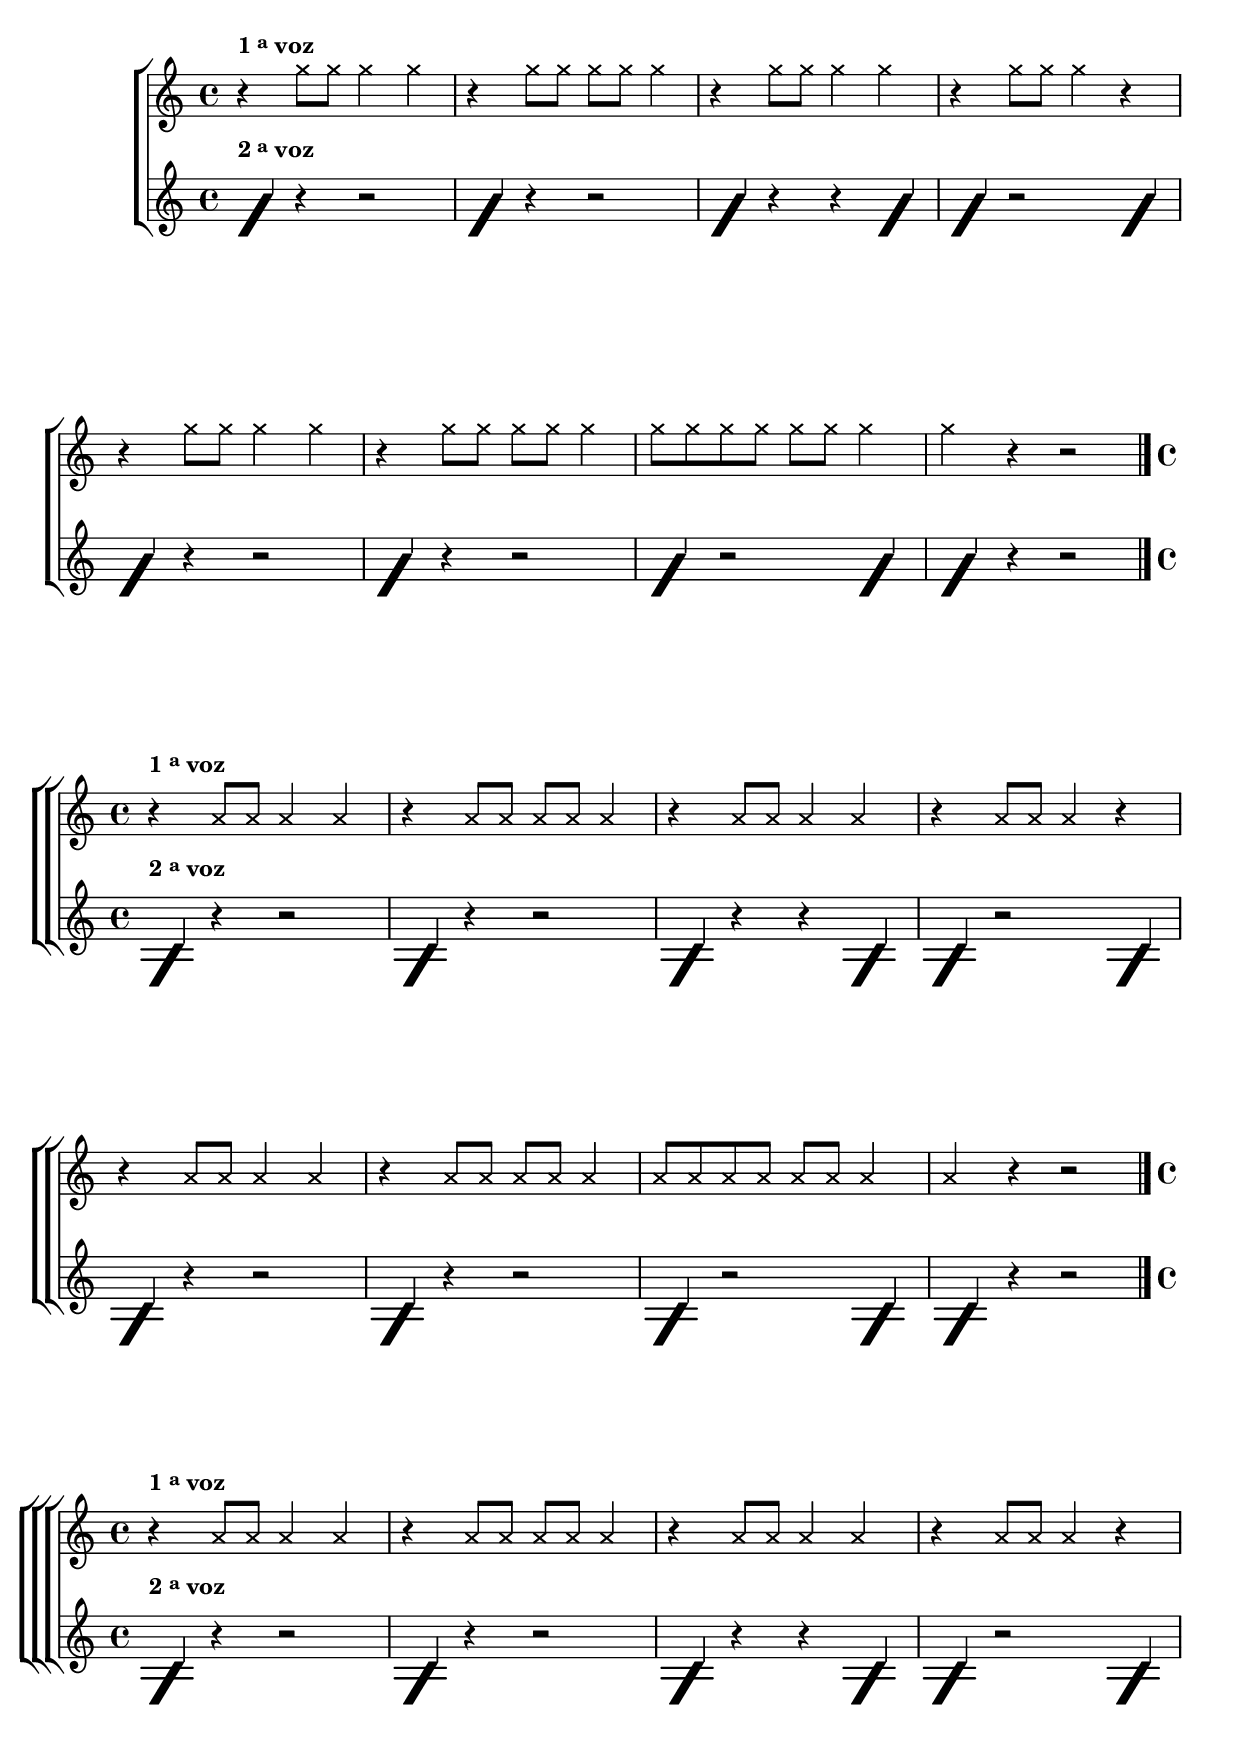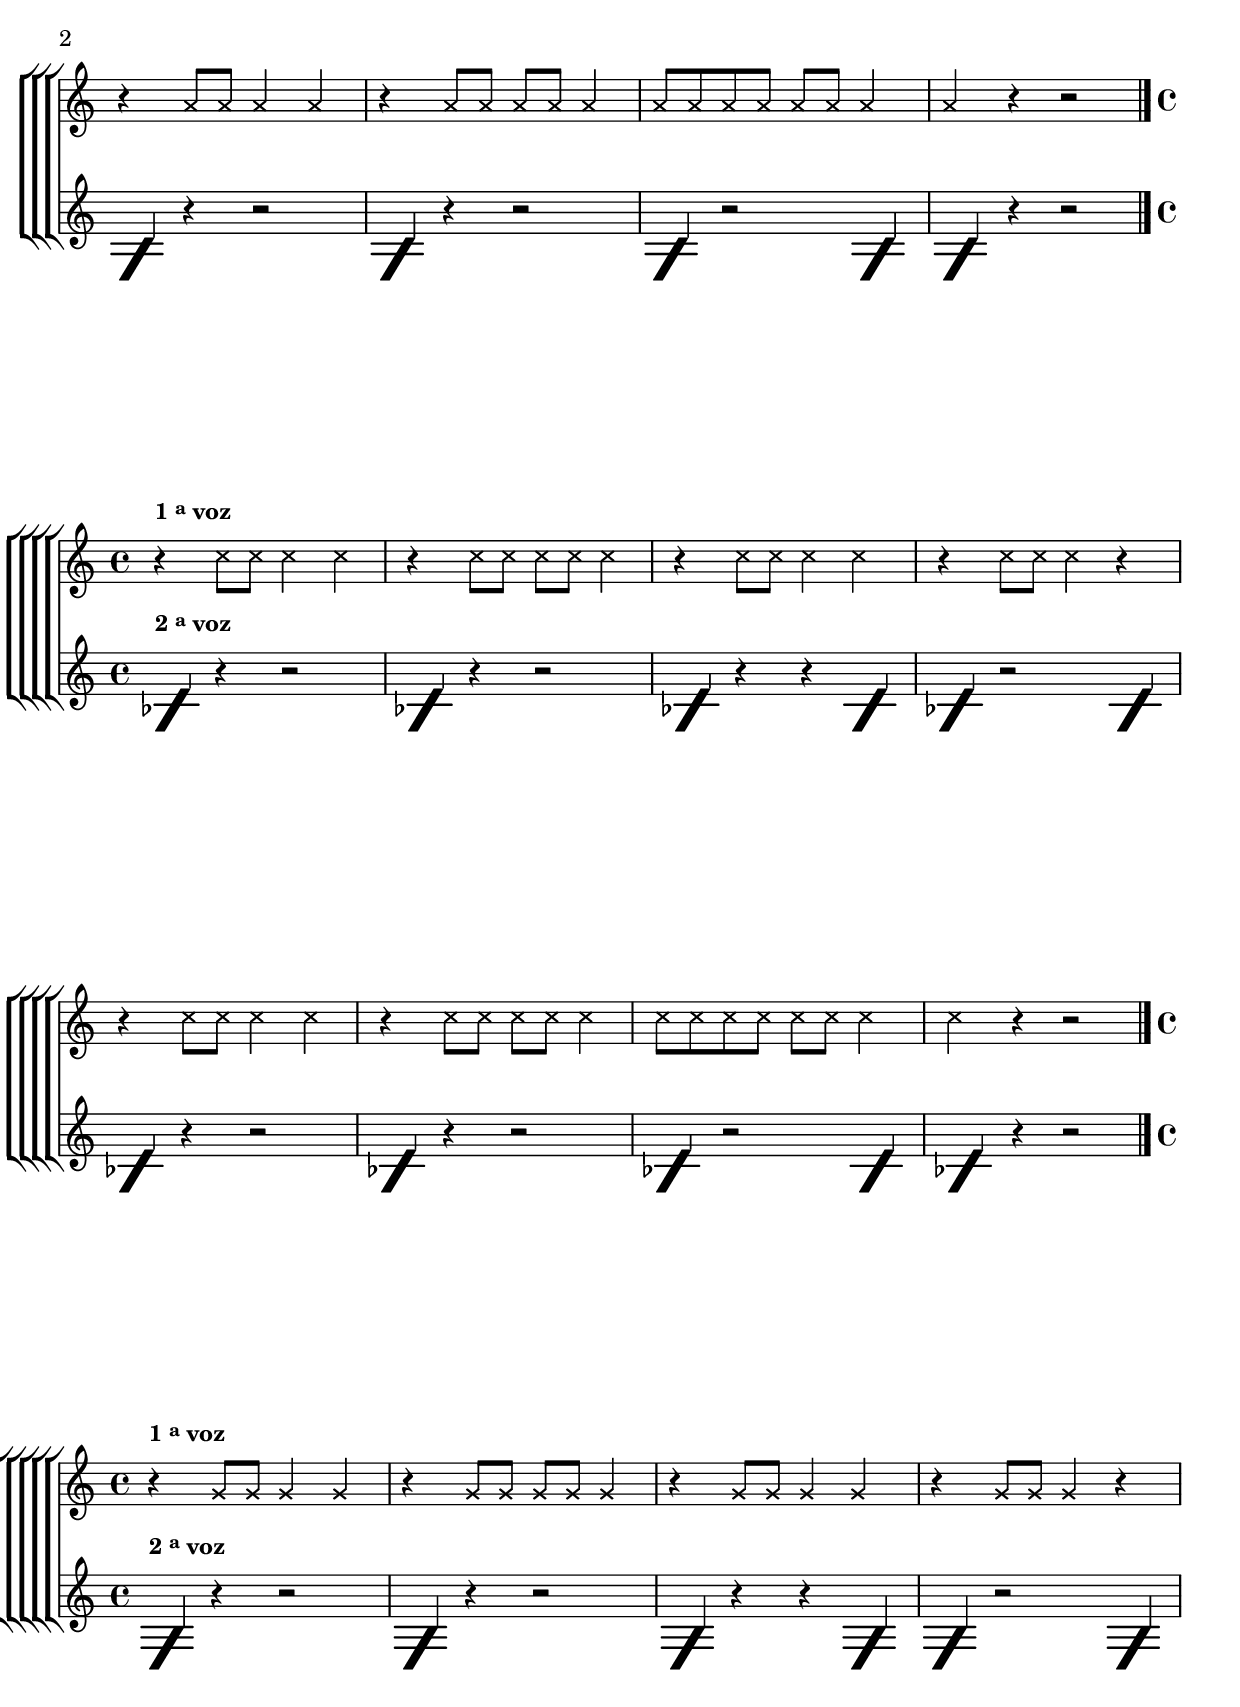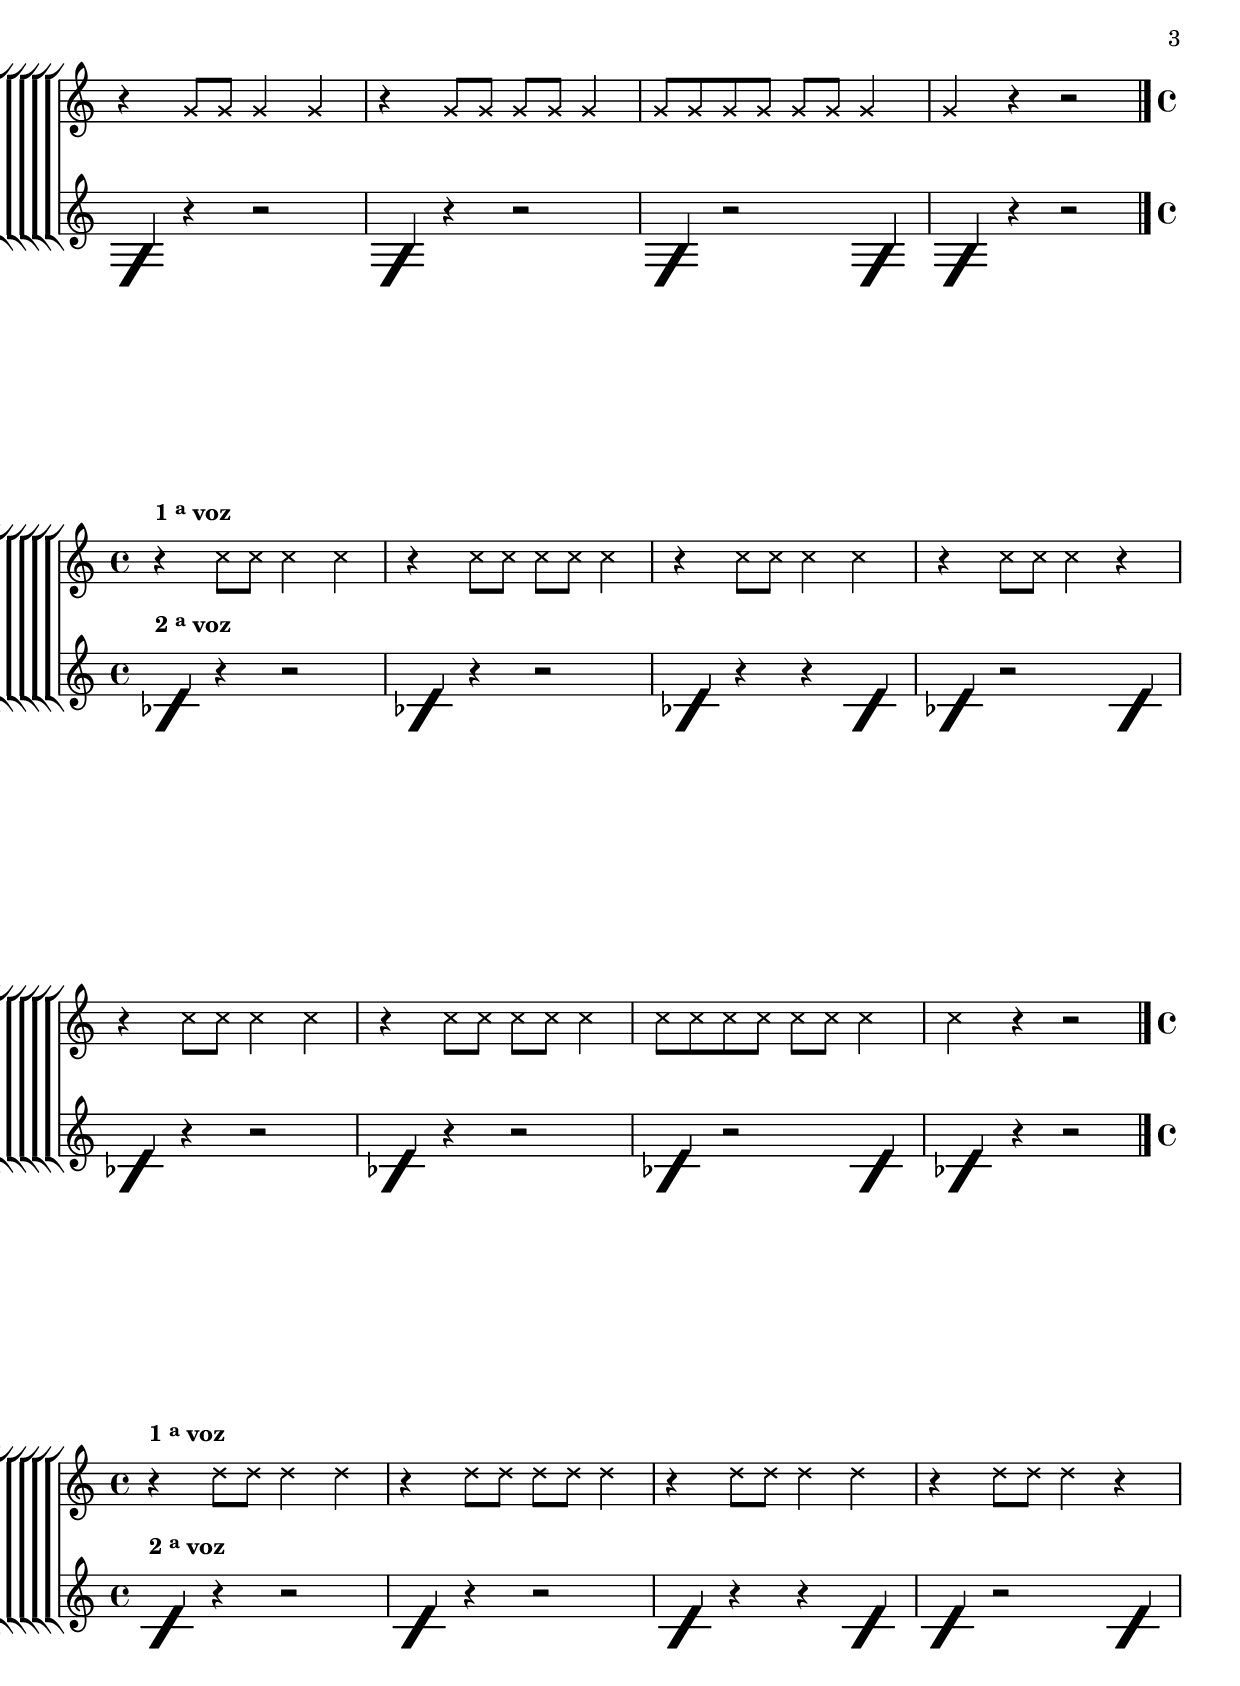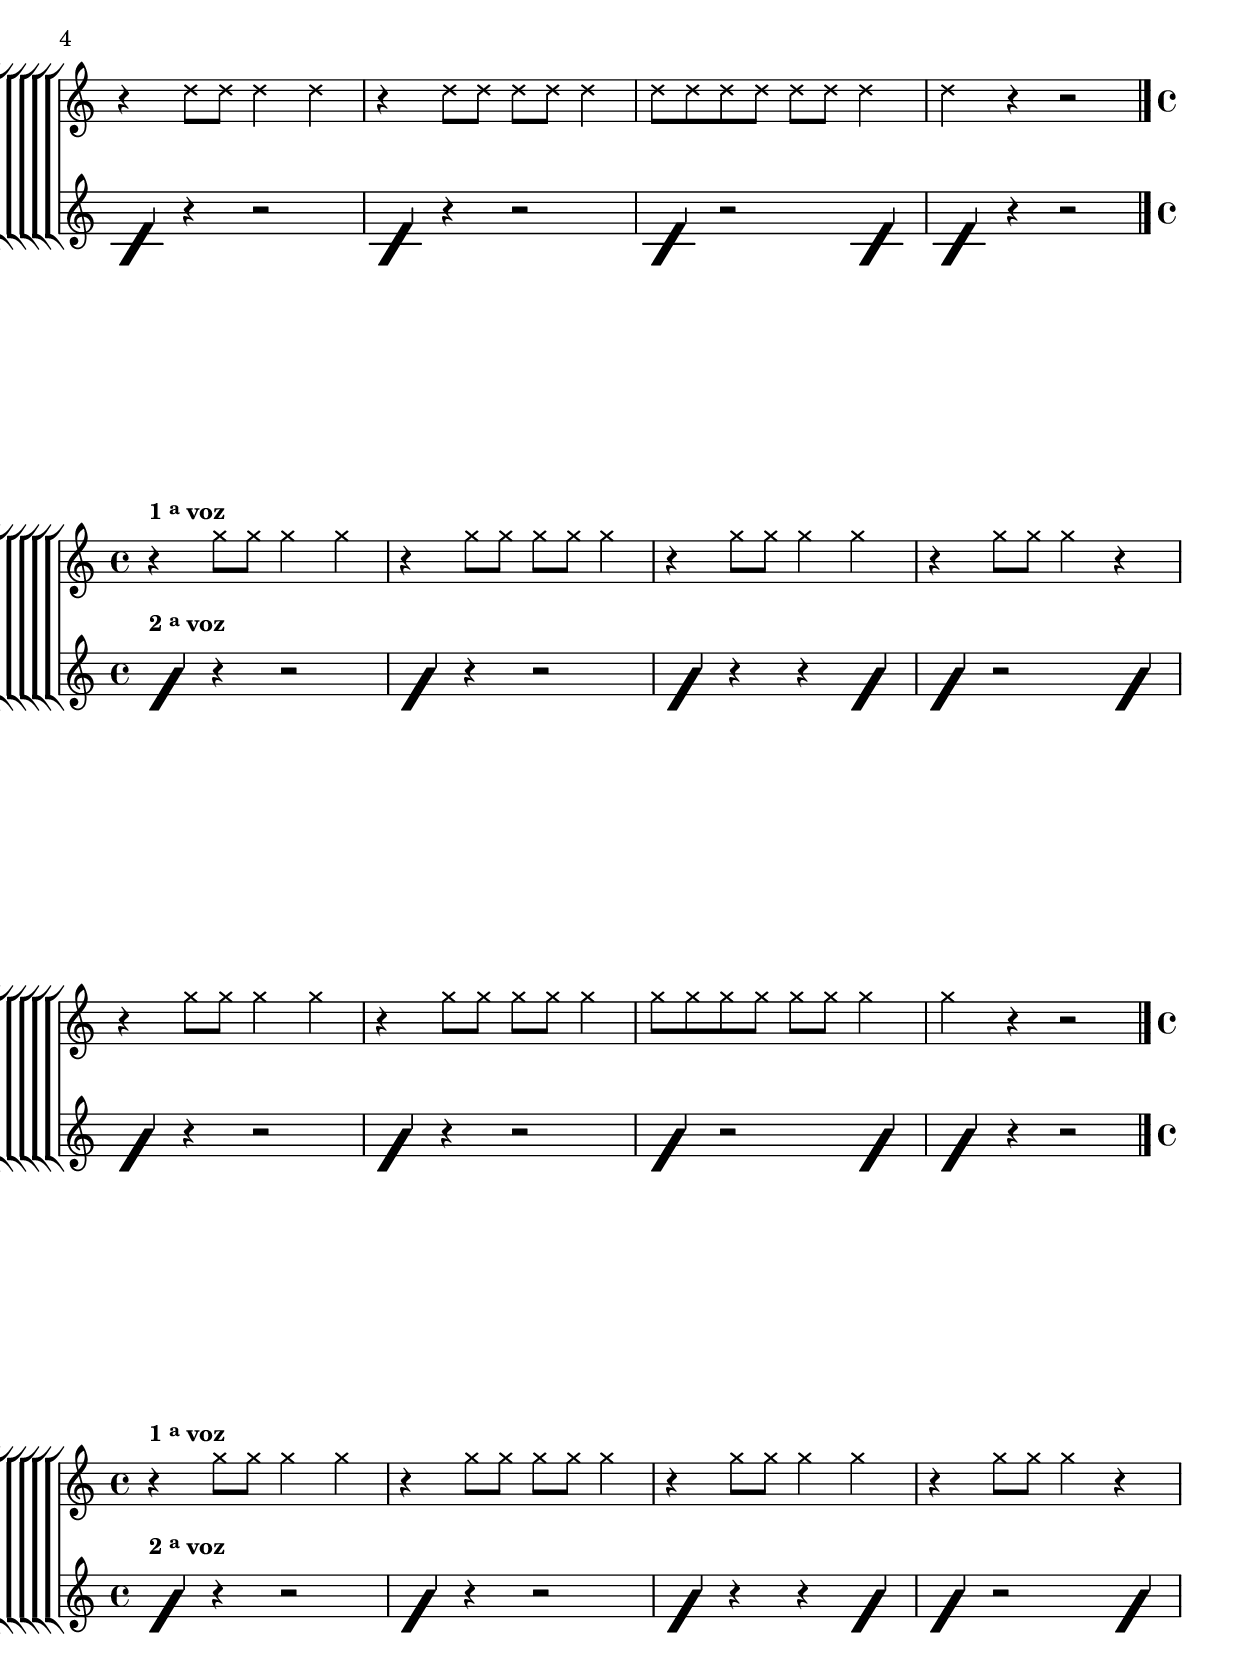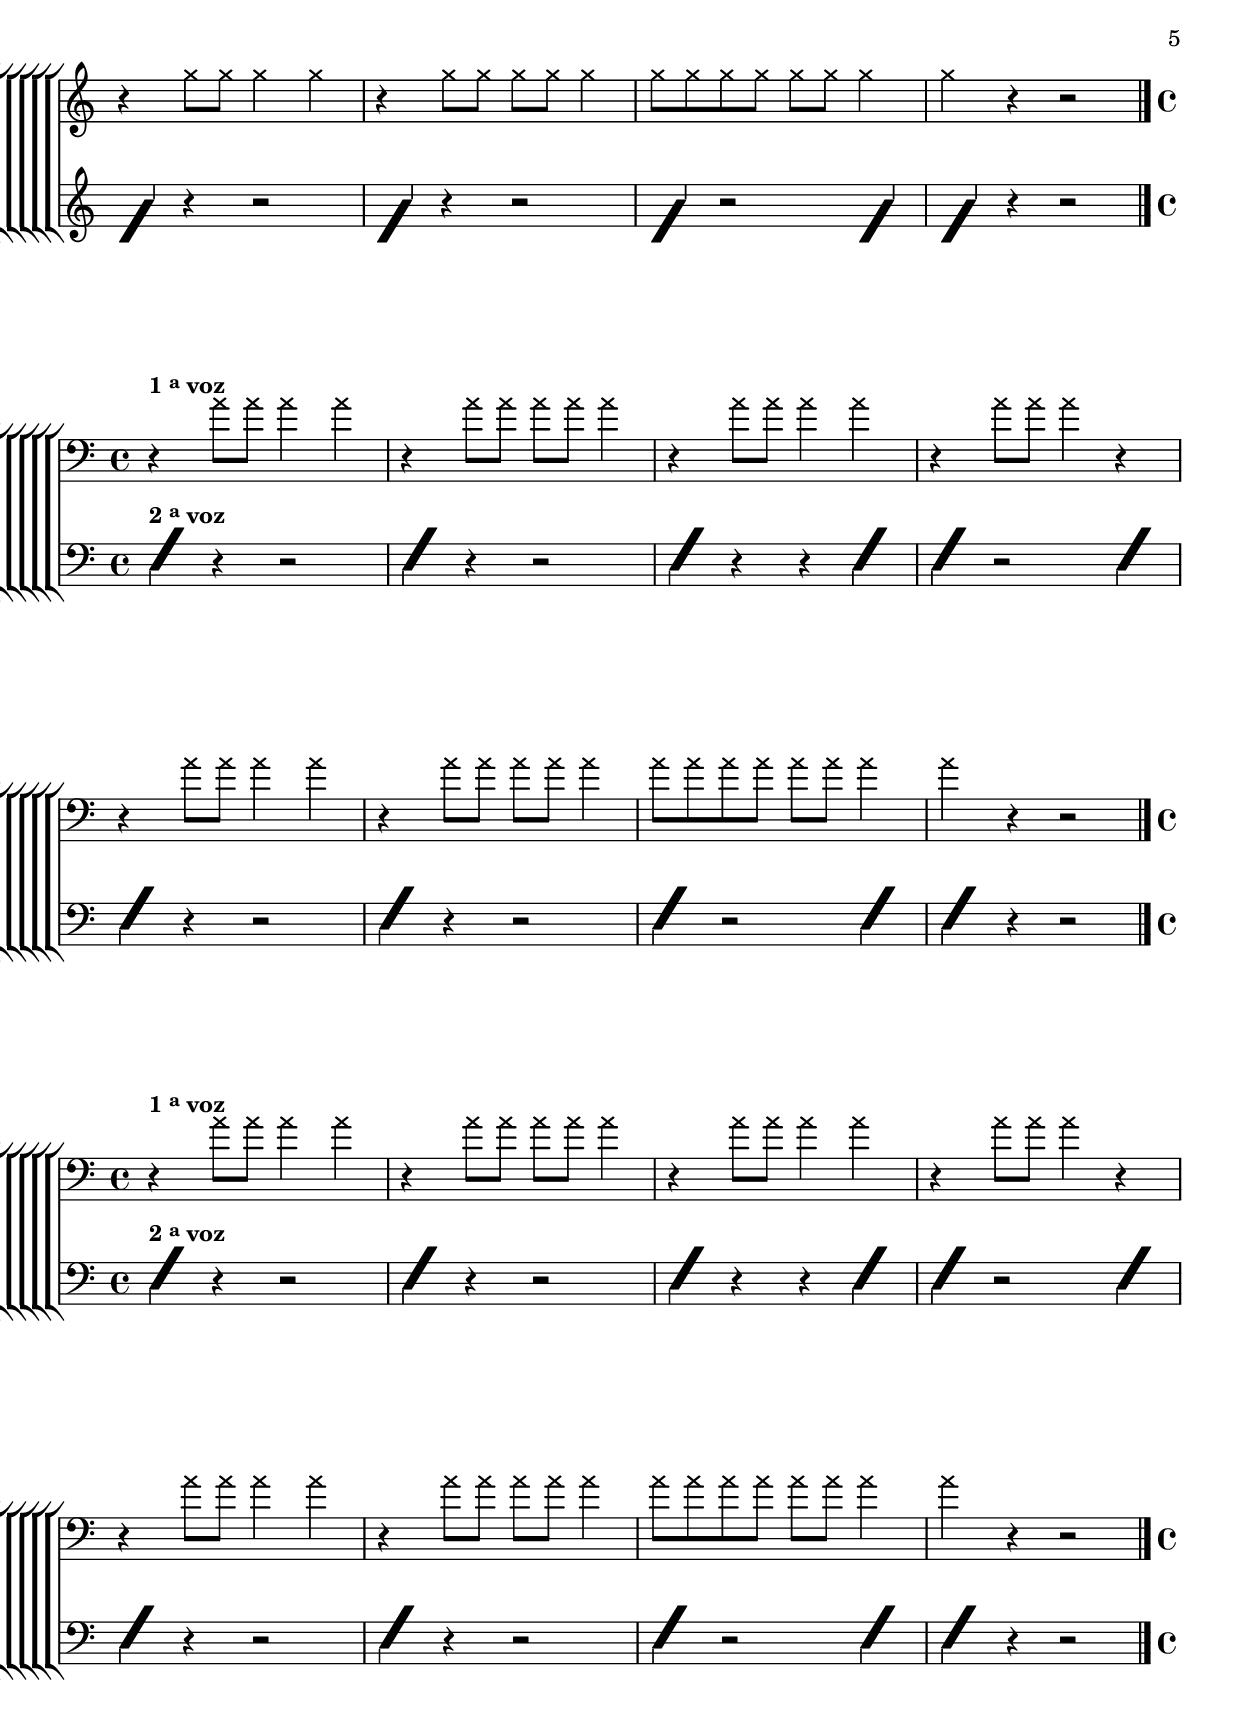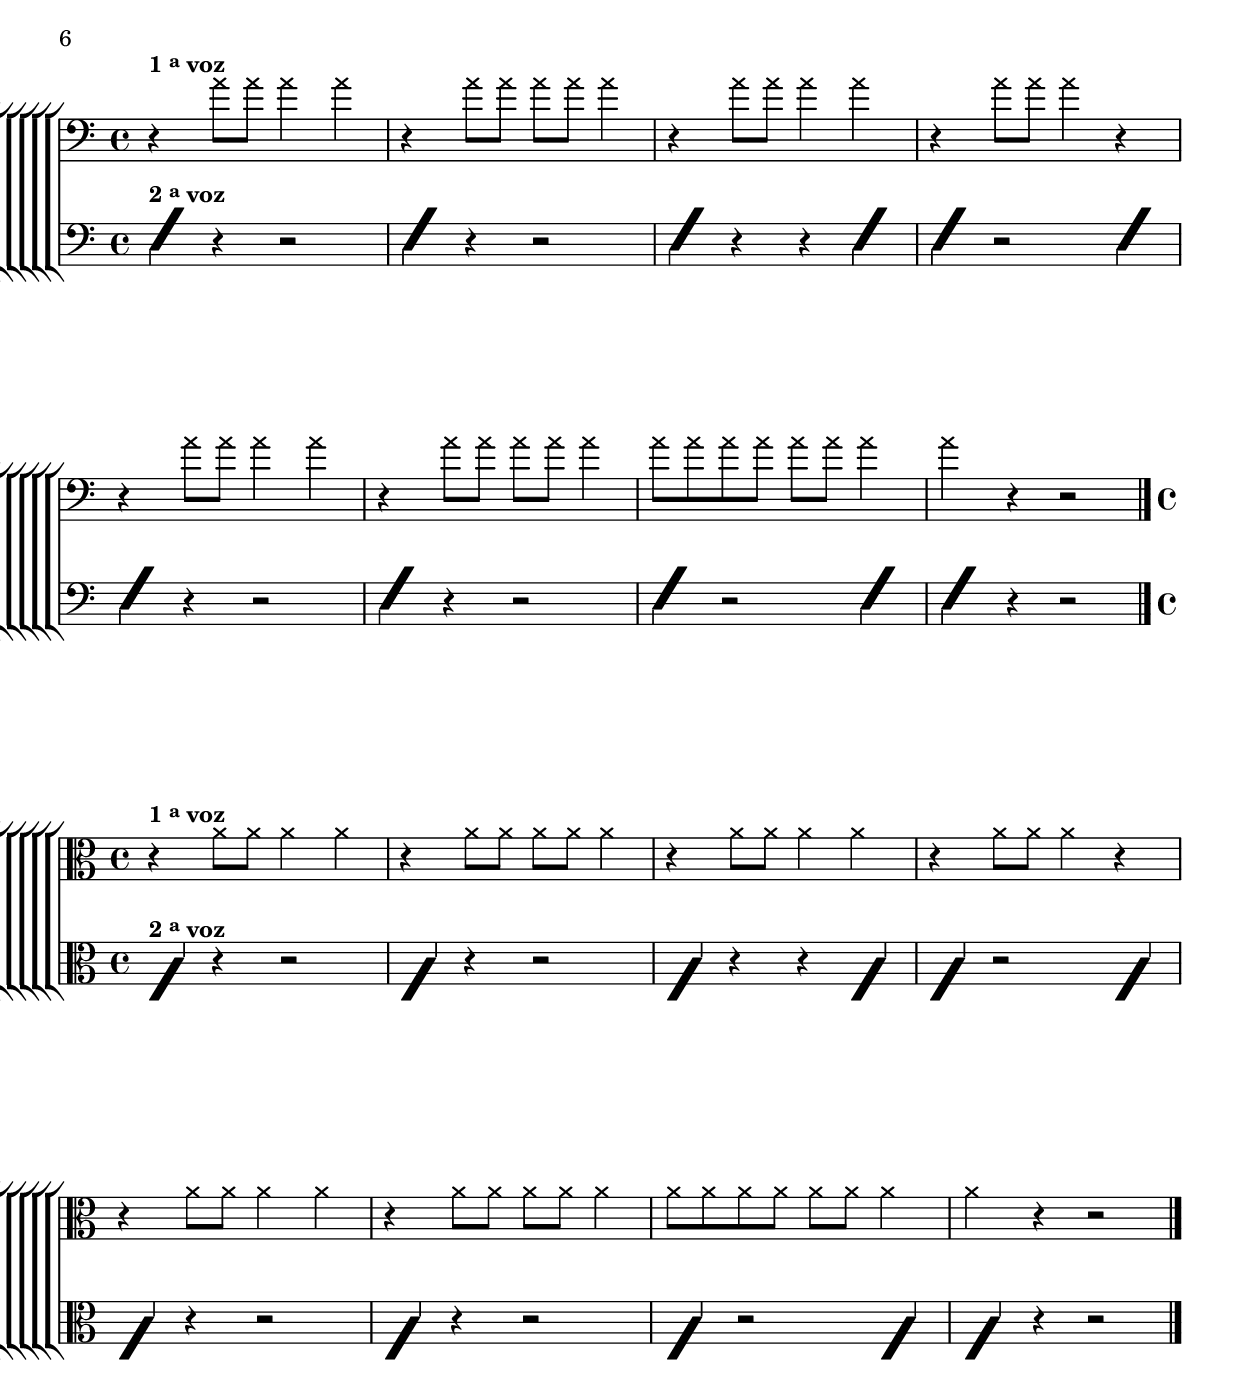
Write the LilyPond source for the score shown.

\version "2.16.0"

%\header {title = "Tocando qualquer nota"}


\relative c' {


                                % CLARINETE

  \tag #'cl {
    \new ChoirStaff <<
      <<
        \new Staff
        {

          \override Score.BarNumber #'transparent = ##t
                                %\override Score.RehearsalMark #'font-family = #'roman
          \override Score.RehearsalMark #'font-size = #-2
                                %\set Score.markFormatter = #format-marknumbers

          \override Staff.TimeSignature #'style = #'()
          \time 4/4 

          \override NoteHead #'style = #'cross
                                %\override NoteHead #'font-size = #6

          \override Script #'padding = #3
          \once \override TextScript #'padding = #2
          r4^\markup {\bold  { 1 \tiny \raise #0.5 "a"   voz}} 
          g''8 g g4 g
          r4 g8 g g g g4
          r4 g8 g g4 g
          r4 g8 g g4 r
          \break
          r4 g8 g g4 g
          r4 g8 g g g g4
          g8 g g g g g g4 
          g r4 r2
          
          \bar "|."

        }

        \new Staff {

          \override Staff.TimeSignature #'style = #'()
          \time 4/4 
          \override NoteHead #'style = #'slash
          \override NoteHead #'font-size = #6
          \once \override TextScript #'padding = #2
          f,4^\markup  {\bold  { 2 \tiny \raise #0.5 "a"   voz}}
          r r2
          f4 r r2
          f4 r r f
          f4 r2 f4

          f4 r r2
          f4 r r2
          f4 r2 f4
          f4 r r2
          \bar "|."

        }
      >>
    >>
  }

                                % FLAUTA

  \tag #'fl {

    \transpose c d'{
      \new ChoirStaff <<
        <<
          \new Staff
          {

            \override Score.BarNumber #'transparent = ##t
                                %\override Score.RehearsalMark #'font-family = #'roman
            \override Score.RehearsalMark #'font-size = #-2
                                %\set Score.markFormatter = #format-marknumbers

            \override Staff.TimeSignature #'style = #'()
            \time 4/4 

            \override NoteHead #'style = #'cross
                                %\override NoteHead #'font-size = #6

            \override Script #'padding = #3
            \once \override TextScript #'padding = #2
            r4^\markup {\bold  { 1 \tiny \raise #0.5 "a"   voz}} 
            g8 g g4 g
            r4 g8 g g g g4
            r4 g8 g g4 g
            r4 g8 g g4 r
            \break
            r4 g8 g g4 g
            r4 g8 g g g g4
            g8 g g g g g g4 
            g r4 r2
            
            \bar "|."

          }

          \new Staff {

            \override Staff.TimeSignature #'style = #'()
            \time 4/4 
            \override NoteHead #'style = #'slash
            \override NoteHead #'font-size = #6
            \once \override TextScript #'padding = #2
            f,4^\markup  {\bold  { 2 \tiny \raise #0.5 "a"   voz}}
            r r2
            f,4 r r2
            f,4 r r f,
            f,4 r2 f,4

            f,4 r r2
            f,4 r r2
            f,4 r2 f,4
            f,4 r r2
            \bar "|."

          }
        >>
      >>
    }

  }

                                % OBOE

  \tag #'ob {

    \transpose c d'{
      \new ChoirStaff <<
        <<
          \new Staff
          {

            \override Score.BarNumber #'transparent = ##t
                                %\override Score.RehearsalMark #'font-family = #'roman
            \override Score.RehearsalMark #'font-size = #-2
                                %\set Score.markFormatter = #format-marknumbers

            \override Staff.TimeSignature #'style = #'()
            \time 4/4 

            \override NoteHead #'style = #'cross
                                %\override NoteHead #'font-size = #6

            \override Script #'padding = #3
            \once \override TextScript #'padding = #2
            r4^\markup {\bold  { 1 \tiny \raise #0.5 "a"   voz}} 
            g8 g g4 g
            r4 g8 g g g g4
            r4 g8 g g4 g
            r4 g8 g g4 r
            \break
            r4 g8 g g4 g
            r4 g8 g g g g4
            g8 g g g g g g4 
            g r4 r2
            
            \bar "|."

          }

          \new Staff {

            \override Staff.TimeSignature #'style = #'()
            \time 4/4 
            \override NoteHead #'style = #'slash
            \override NoteHead #'font-size = #6
            \once \override TextScript #'padding = #2
            f,4^\markup  {\bold  { 2 \tiny \raise #0.5 "a"   voz}}
            r r2
            f,4 r r2
            f,4 r r f,
            f,4 r2 f,4

            f,4 r r2
            f,4 r r2
            f,4 r2 f,4
            f,4 r r2
            \bar "|."

          }
        >>
      >>
    }

  }

                                % SAX ALTO

  \tag #'saxa {

    \transpose c f'{
      \new ChoirStaff <<
        <<
          \new Staff
          {

            \override Score.BarNumber #'transparent = ##t
                                %\override Score.RehearsalMark #'font-family = #'roman
            \override Score.RehearsalMark #'font-size = #-2
                                %\set Score.markFormatter = #format-marknumbers

            \override Staff.TimeSignature #'style = #'()
            \time 4/4 

            \override NoteHead #'style = #'cross
                                %\override NoteHead #'font-size = #6

            \override Script #'padding = #3
            \once \override TextScript #'padding = #2
            r4^\markup {\bold  { 1 \tiny \raise #0.5 "a"   voz}} 
            g8 g g4 g
            r4 g8 g g g g4
            r4 g8 g g4 g
            r4 g8 g g4 r
            \break
            r4 g8 g g4 g
            r4 g8 g g g g4
            g8 g g g g g g4 
            g r4 r2
            
            \bar "|."

          }

          \new Staff {

            \override Staff.TimeSignature #'style = #'()
            \time 4/4 
            \override NoteHead #'style = #'slash
            \override NoteHead #'font-size = #6
            \once \override TextScript #'padding = #2
            f,4^\markup  {\bold  { 2 \tiny \raise #0.5 "a"   voz}}
            r r2
            f,4 r r2
            f,4 r r f,
            f,4 r2 f,4

            f,4 r r2
            f,4 r r2
            f,4 r2 f,4
            f,4 r r2
            \bar "|."

          }
        >>
      >>
    }

  }

                                % SAX TENOR

  \tag #'saxt {
    \new ChoirStaff <<
      <<
        \new Staff
        {

          \override Score.BarNumber #'transparent = ##t
                                %\override Score.RehearsalMark #'font-family = #'roman
          \override Score.RehearsalMark #'font-size = #-2
                                %\set Score.markFormatter = #format-marknumbers

          \override Staff.TimeSignature #'style = #'()
          \time 4/4 

          \override NoteHead #'style = #'cross
                                %\override NoteHead #'font-size = #6

          \override Script #'padding = #3
          \once \override TextScript #'padding = #2
          r4^\markup {\bold  { 1 \tiny \raise #0.5 "a"   voz}} 
          g8 g g4 g
          r4 g8 g g g g4
          r4 g8 g g4 g
          r4 g8 g g4 r
          \break
          r4 g8 g g4 g
          r4 g8 g g g g4
          g8 g g g g g g4 
          g r4 r2
          
          \bar "|."

        }

        \new Staff {

          \override Staff.TimeSignature #'style = #'()
          \time 4/4 
          \override NoteHead #'style = #'slash
          \override NoteHead #'font-size = #6
          \once \override TextScript #'padding = #2
          f,4^\markup  {\bold  { 2 \tiny \raise #0.5 "a"   voz}}
          r r2
          f4 r r2
          f4 r r f
          f4 r2 f4

          f4 r r2
          f4 r r2
          f4 r2 f4
          f4 r r2
          \bar "|."

        }
      >>
    >>
  }


                                % SAX GENES

  \tag #'saxg {

    \transpose c f'{
      \new ChoirStaff <<
        <<
          \new Staff
          {

            \override Score.BarNumber #'transparent = ##t
                                %\override Score.RehearsalMark #'font-family = #'roman
            \override Score.RehearsalMark #'font-size = #-2
                                %\set Score.markFormatter = #format-marknumbers

            \override Staff.TimeSignature #'style = #'()
            \time 4/4 

            \override NoteHead #'style = #'cross
                                %\override NoteHead #'font-size = #6

            \override Script #'padding = #3
            \once \override TextScript #'padding = #2
            r4^\markup {\bold  { 1 \tiny \raise #0.5 "a"   voz}} 
            g8 g g4 g
            r4 g8 g g g g4
            r4 g8 g g4 g
            r4 g8 g g4 r
            \break
            r4 g8 g g4 g
            r4 g8 g g g g4
            g8 g g g g g g4 
            g r4 r2
            
            \bar "|."

          }

          \new Staff {

            \override Staff.TimeSignature #'style = #'()
            \time 4/4 
            \override NoteHead #'style = #'slash
            \override NoteHead #'font-size = #6
            \once \override TextScript #'padding = #2
            f,4^\markup  {\bold  { 2 \tiny \raise #0.5 "a"   voz}}
            r r2
            f,4 r r2
            f,4 r r f,
            f,4 r2 f,4

            f,4 r r2
            f,4 r r2
            f,4 r2 f,4
            f,4 r r2
            \bar "|."

          }
        >>
      >>
    }

  }

                                % TROMPA

  \tag #'tpa {

    \transpose c g'{
      \new ChoirStaff <<
        <<
          \new Staff
          {

            \override Score.BarNumber #'transparent = ##t
                                %\override Score.RehearsalMark #'font-family = #'roman
            \override Score.RehearsalMark #'font-size = #-2
                                %\set Score.markFormatter = #format-marknumbers

            \override Staff.TimeSignature #'style = #'()
            \time 4/4 

            \override NoteHead #'style = #'cross
                                %\override NoteHead #'font-size = #6

            \override Script #'padding = #3
            \once \override TextScript #'padding = #2
            r4^\markup {\bold  { 1 \tiny \raise #0.5 "a"   voz}} 
            g8 g g4 g
            r4 g8 g g g g4
            r4 g8 g g4 g
            r4 g8 g g4 r
            \break
            r4 g8 g g4 g
            r4 g8 g g g g4
            g8 g g g g g g4 
            g r4 r2
            
            \bar "|."

          }

          \new Staff {

            \override Staff.TimeSignature #'style = #'()
            \time 4/4 
            \override NoteHead #'style = #'slash
            \override NoteHead #'font-size = #6
            \once \override TextScript #'padding = #2
            f,4^\markup  {\bold  { 2 \tiny \raise #0.5 "a"   voz}}
            r r2
            f,4 r r2
            f,4 r r f,
            f,4 r2 f,4

            f,4 r r2
            f,4 r r2
            f,4 r2 f,4
            f,4 r r2
            \bar "|."


          }
        >>
      >>
    }

  }

                                % TROMPETE

  \tag #'tpt {

    \transpose c c''{
      \new ChoirStaff <<
        <<
          \new Staff
          {

            \override Score.BarNumber #'transparent = ##t
                                %\override Score.RehearsalMark #'font-family = #'roman
            \override Score.RehearsalMark #'font-size = #-2
                                %\set Score.markFormatter = #format-marknumbers

            \override Staff.TimeSignature #'style = #'()
            \time 4/4 

            \override NoteHead #'style = #'cross
                                %\override NoteHead #'font-size = #6

            \override Script #'padding = #3
            \once \override TextScript #'padding = #2
            r4^\markup {\bold  { 1 \tiny \raise #0.5 "a"   voz}} 
            g8 g g4 g
            r4 g8 g g g g4
            r4 g8 g g4 g
            r4 g8 g g4 r
            \break
            r4 g8 g g4 g
            r4 g8 g g g g4
            g8 g g g g g g4 
            g r4 r2
            
            \bar "|."

          }

          \new Staff {

            \override Staff.TimeSignature #'style = #'()
            \time 4/4 
            \override NoteHead #'style = #'slash
            \override NoteHead #'font-size = #6
            \once \override TextScript #'padding = #2
            f,4^\markup  {\bold  { 2 \tiny \raise #0.5 "a"   voz}}
            r r2
            f,4 r r2
            f,4 r r f,
            f,4 r2 f,4

            f,4 r r2
            f,4 r r2
            f,4 r2 f,4
            f,4 r r2
            \bar "|."

          }
        >>
      >>
    }
  }
                                % TROMPA OP

  \tag #'tpaop {

    \transpose c c''{
      \new ChoirStaff <<
        <<
          \new Staff
          {

            \override Score.BarNumber #'transparent = ##t
                                %\override Score.RehearsalMark #'font-family = #'roman
            \override Score.RehearsalMark #'font-size = #-2
                                %\set Score.markFormatter = #format-marknumbers

            \override Staff.TimeSignature #'style = #'()
            \time 4/4 

            \override NoteHead #'style = #'cross
                                %\override NoteHead #'font-size = #6

            \override Script #'padding = #3
            \once \override TextScript #'padding = #2
            r4^\markup {\bold  { 1 \tiny \raise #0.5 "a"   voz}} 
            g8 g g4 g
            r4 g8 g g g g4
            r4 g8 g g4 g
            r4 g8 g g4 r
            \break
            r4 g8 g g4 g
            r4 g8 g g g g4
            g8 g g g g g g4 
            g r4 r2
            
            \bar "|."

          }

          \new Staff {

            \override Staff.TimeSignature #'style = #'()
            \time 4/4 
            \override NoteHead #'style = #'slash
            \override NoteHead #'font-size = #6
            \once \override TextScript #'padding = #2
            f,4^\markup  {\bold  { 2 \tiny \raise #0.5 "a"   voz}}
            r r2
            f,4 r r2
            f,4 r r f,
            f,4 r2 f,4

            f,4 r r2
            f,4 r r2
            f,4 r2 f,4
            f,4 r r2
            \bar "|."

          }
        >>
      >>
    }
  }

                                % TROMBONE

  \tag #'tbn {

    \transpose c d'{
      \new ChoirStaff <<
        <<
          \new Staff
          {
            \clef bass

            \override Score.BarNumber #'transparent = ##t
                                %\override Score.RehearsalMark #'font-family = #'roman
            \override Score.RehearsalMark #'font-size = #-2
                                %\set Score.markFormatter = #format-marknumbers

            \override Staff.TimeSignature #'style = #'()
            \time 4/4 

            \override NoteHead #'style = #'cross
                                %\override NoteHead #'font-size = #6

            \override Script #'padding = #3
            r4^\markup {\bold  { 1 \tiny \raise #0.5 "a"   voz}} 
            g8 g g4 g
            r4 g8 g g g g4
            r4 g8 g g4 g
            r4 g8 g g4 r
            \break
            r4 g8 g g4 g
            r4 g8 g g g g4
            g8 g g g g g g4 
            g r4 r2
            
            \bar "|."

          }

          \new Staff {

            \clef bass
            \override Staff.TimeSignature #'style = #'()
            \time 4/4 
            \override NoteHead #'style = #'slash
            \override NoteHead #'font-size = #6

            f,4^\markup  {\bold  { 2 \tiny \raise #0.5 "a"   voz}}
            r r2
            f,4 r r2
            f,4 r r f,
            f,4 r2 f,4

            f,4 r r2
            f,4 r r2
            f,4 r2 f,4
            f,4 r r2
            \bar "|."

          }
        >>
      >>
    }

  }

                                % TUBA MIB

  \tag #'tbamib {

    \transpose c d'{
      \new ChoirStaff <<
        <<
          \new Staff
          {
            \clef bass

            \override Score.BarNumber #'transparent = ##t
                                %\override Score.RehearsalMark #'font-family = #'roman
            \override Score.RehearsalMark #'font-size = #-2
                                %\set Score.markFormatter = #format-marknumbers

            \override Staff.TimeSignature #'style = #'()
            \time 4/4 

            \override NoteHead #'style = #'cross
                                %\override NoteHead #'font-size = #6

            \override Script #'padding = #3
            r4^\markup {\bold  { 1 \tiny \raise #0.5 "a"   voz}} 
            g8 g g4 g
            r4 g8 g g g g4
            r4 g8 g g4 g
            r4 g8 g g4 r
            \break
            r4 g8 g g4 g
            r4 g8 g g g g4
            g8 g g g g g g4 
            g r4 r2
            
            \bar "|."

          }

          \new Staff {

            \clef bass
            \override Staff.TimeSignature #'style = #'()
            \time 4/4 
            \override NoteHead #'style = #'slash
            \override NoteHead #'font-size = #6

            f,4^\markup  {\bold  { 2 \tiny \raise #0.5 "a"   voz}}
            r r2
            f,4 r r2
            f,4 r r f,
            f,4 r2 f,4

            f,4 r r2
            f,4 r r2
            f,4 r2 f,4
            f,4 r r2
            \bar "|."

          }
        >>
      >>
    }

  }

                                % TUBA SIB

  \tag #'tbasib {

    \transpose c d'{
      \new ChoirStaff <<
        <<
          \new Staff
          {
            \clef bass

            \override Score.BarNumber #'transparent = ##t
                                %\override Score.RehearsalMark #'font-family = #'roman
            \override Score.RehearsalMark #'font-size = #-2
                                %\set Score.markFormatter = #format-marknumbers

            \override Staff.TimeSignature #'style = #'()
            \time 4/4 

            \override NoteHead #'style = #'cross
                                %\override NoteHead #'font-size = #6

            \override Script #'padding = #3
            r4^\markup {\bold  { 1 \tiny \raise #0.5 "a"   voz}} 
            g8 g g4 g
            r4 g8 g g g g4
            r4 g8 g g4 g
            r4 g8 g g4 r
            \break
            r4 g8 g g4 g
            r4 g8 g g g g4
            g8 g g g g g g4 
            g r4 r2
            
            \bar "|."

          }

          \new Staff {

            \clef bass
            \override Staff.TimeSignature #'style = #'()
            \time 4/4 
            \override NoteHead #'style = #'slash
            \override NoteHead #'font-size = #6

            f,4^\markup  {\bold  { 2 \tiny \raise #0.5 "a"   voz}}
            r r2
            f,4 r r2
            f,4 r r f,
            f,4 r2 f,4

            f,4 r r2
            f,4 r r2
            f,4 r2 f,4
            f,4 r r2
            \bar "|."

          }
        >>
      >>
    }

  }

                                % VIOLA

  \tag #'vla {

    \transpose c d'{
      \new ChoirStaff <<
        <<
          \new Staff
          {
            \clef alto
            \override Score.BarNumber #'transparent = ##t
                                %\override Score.RehearsalMark #'font-family = #'roman
            \override Score.RehearsalMark #'font-size = #-2
                                %\set Score.markFormatter = #format-marknumbers

            \override Staff.TimeSignature #'style = #'()
            \time 4/4 

            \override NoteHead #'style = #'cross
                                %\override NoteHead #'font-size = #6

            \override Script #'padding = #3
            r4^\markup {\bold  { 1 \tiny \raise #0.5 "a"   voz}} 
            g8 g g4 g
            r4 g8 g g g g4
            r4 g8 g g4 g
            r4 g8 g g4 r
            \break
            r4 g8 g g4 g
            r4 g8 g g g g4
            g8 g g g g g g4 
            g r4 r2
            
            \bar "|."

          }

          \new Staff {

            \override Staff.TimeSignature #'style = #'()
            \time 4/4 
            \clef alto
            \override NoteHead #'style = #'slash
            \override NoteHead #'font-size = #6

            f,4^\markup  {\bold  { 2 \tiny \raise #0.5 "a"   voz}}
            r r2
            f,4 r r2
            f,4 r r f,
            f,4 r2 f,4

            f,4 r r2
            f,4 r r2
            f,4 r2 f,4
            f,4 r r2
            \bar "|."

          }
        >>
      >>
    }

  }


                                % FINAL

}

